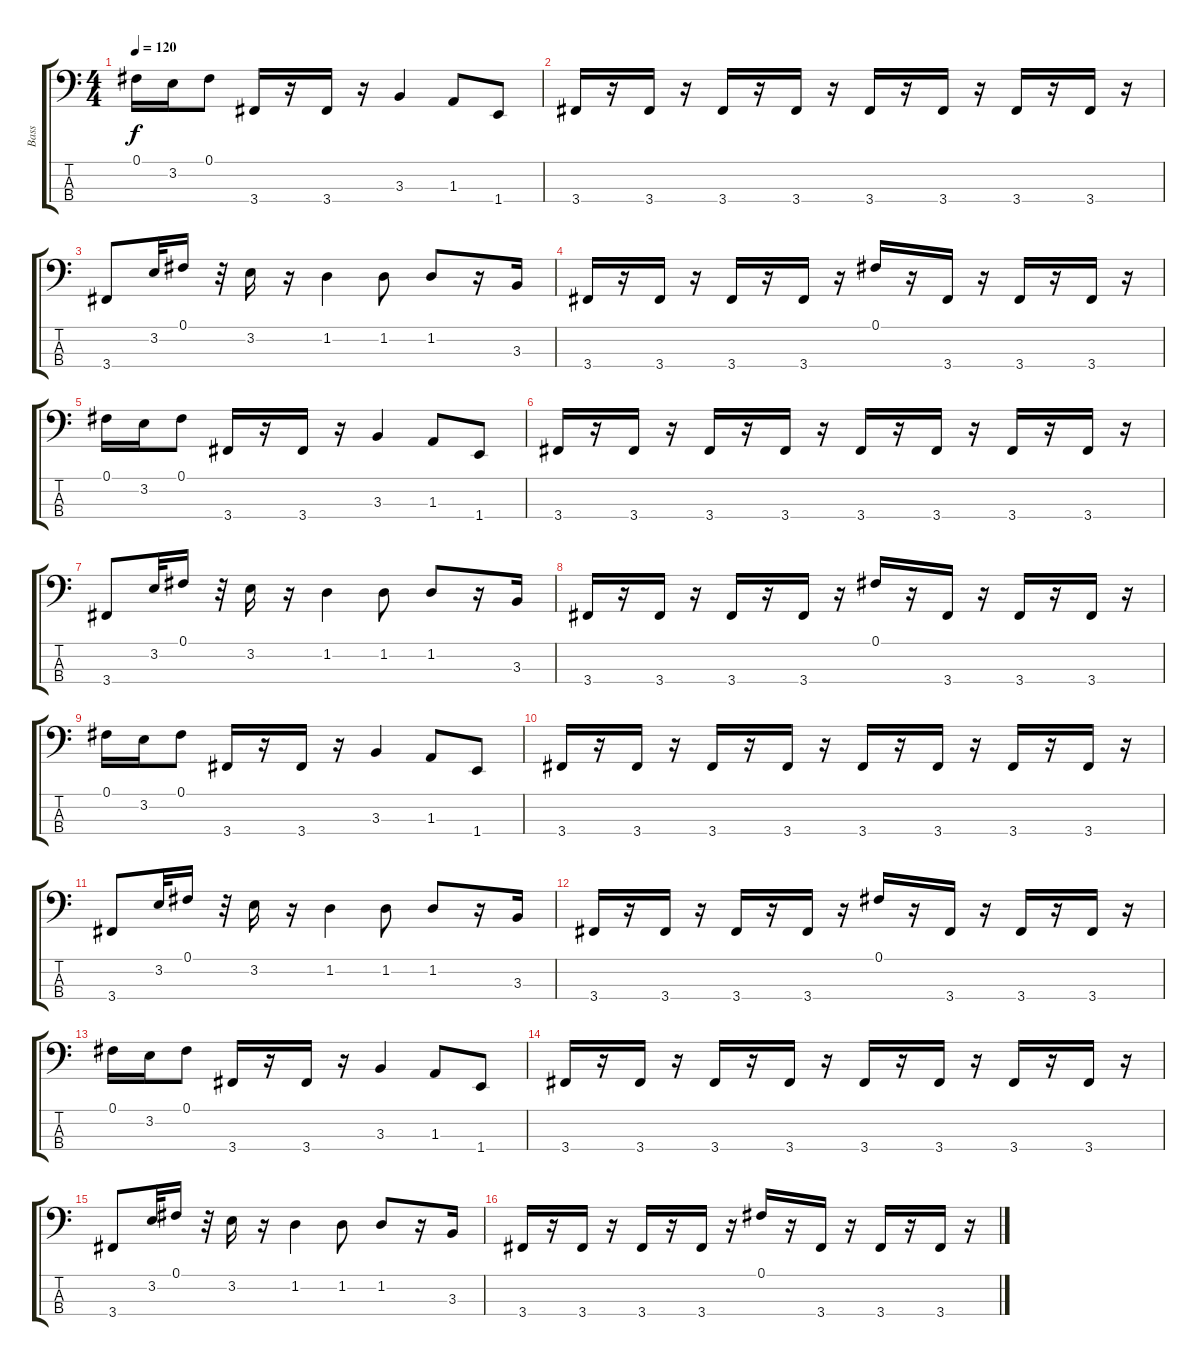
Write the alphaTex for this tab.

\track ("Bass" "Bass") {instrument electricbassfinger}
\staff {score tabs}
\tuning (Gb2 Db2 Ab1 Eb1) {hide}
\ts (4 4)
\tempo 120
\clef f4
\ks c
0.1.16{dy f} 3.2.16 0.1.8 3.4.16 r.16 3.4.16 r.16 3.3.4 1.3.8 1.4.8 |
3.4.16 r.16 3.4.16 r.16 3.4.16 r.16 3.4.16 r.16 3.4.16 r.16 3.4.16 r.16 3.4.16 r.16 3.4.16 r.16 |
3.4.8 3.2.32 0.1.16 r.32 3.2.16 r.16 1.2.4 1.2.8 1.2.8 r.16 3.3.16 |
3.4.16 r.16 3.4.16 r.16 3.4.16 r.16 3.4.16 r.16 0.1.16 r.16 3.4.16 r.16 3.4.16 r.16 3.4.16 r.16 |
0.1.16 3.2.16 0.1.8 3.4.16 r.16 3.4.16 r.16 3.3.4 1.3.8 1.4.8 |
3.4.16 r.16 3.4.16 r.16 3.4.16 r.16 3.4.16 r.16 3.4.16 r.16 3.4.16 r.16 3.4.16 r.16 3.4.16 r.16 |
3.4.8 3.2.32 0.1.16 r.32 3.2.16 r.16 1.2.4 1.2.8 1.2.8 r.16 3.3.16 |
3.4.16 r.16 3.4.16 r.16 3.4.16 r.16 3.4.16 r.16 0.1.16 r.16 3.4.16 r.16 3.4.16 r.16 3.4.16 r.16 |
0.1.16 3.2.16 0.1.8 3.4.16 r.16 3.4.16 r.16 3.3.4 1.3.8 1.4.8 |
3.4.16 r.16 3.4.16 r.16 3.4.16 r.16 3.4.16 r.16 3.4.16 r.16 3.4.16 r.16 3.4.16 r.16 3.4.16 r.16 |
3.4.8 3.2.32 0.1.16 r.32 3.2.16 r.16 1.2.4 1.2.8 1.2.8 r.16 3.3.16 |
3.4.16 r.16 3.4.16 r.16 3.4.16 r.16 3.4.16 r.16 0.1.16 r.16 3.4.16 r.16 3.4.16 r.16 3.4.16 r.16 |
0.1.16 3.2.16 0.1.8 3.4.16 r.16 3.4.16 r.16 3.3.4 1.3.8 1.4.8 |
3.4.16 r.16 3.4.16 r.16 3.4.16 r.16 3.4.16 r.16 3.4.16 r.16 3.4.16 r.16 3.4.16 r.16 3.4.16 r.16 |
3.4.8 3.2.32 0.1.16 r.32 3.2.16 r.16 1.2.4 1.2.8 1.2.8 r.16 3.3.16 |
3.4.16 r.16 3.4.16 r.16 3.4.16 r.16 3.4.16 r.16 0.1.16 r.16 3.4.16 r.16 3.4.16 r.16 3.4.16 r.16
